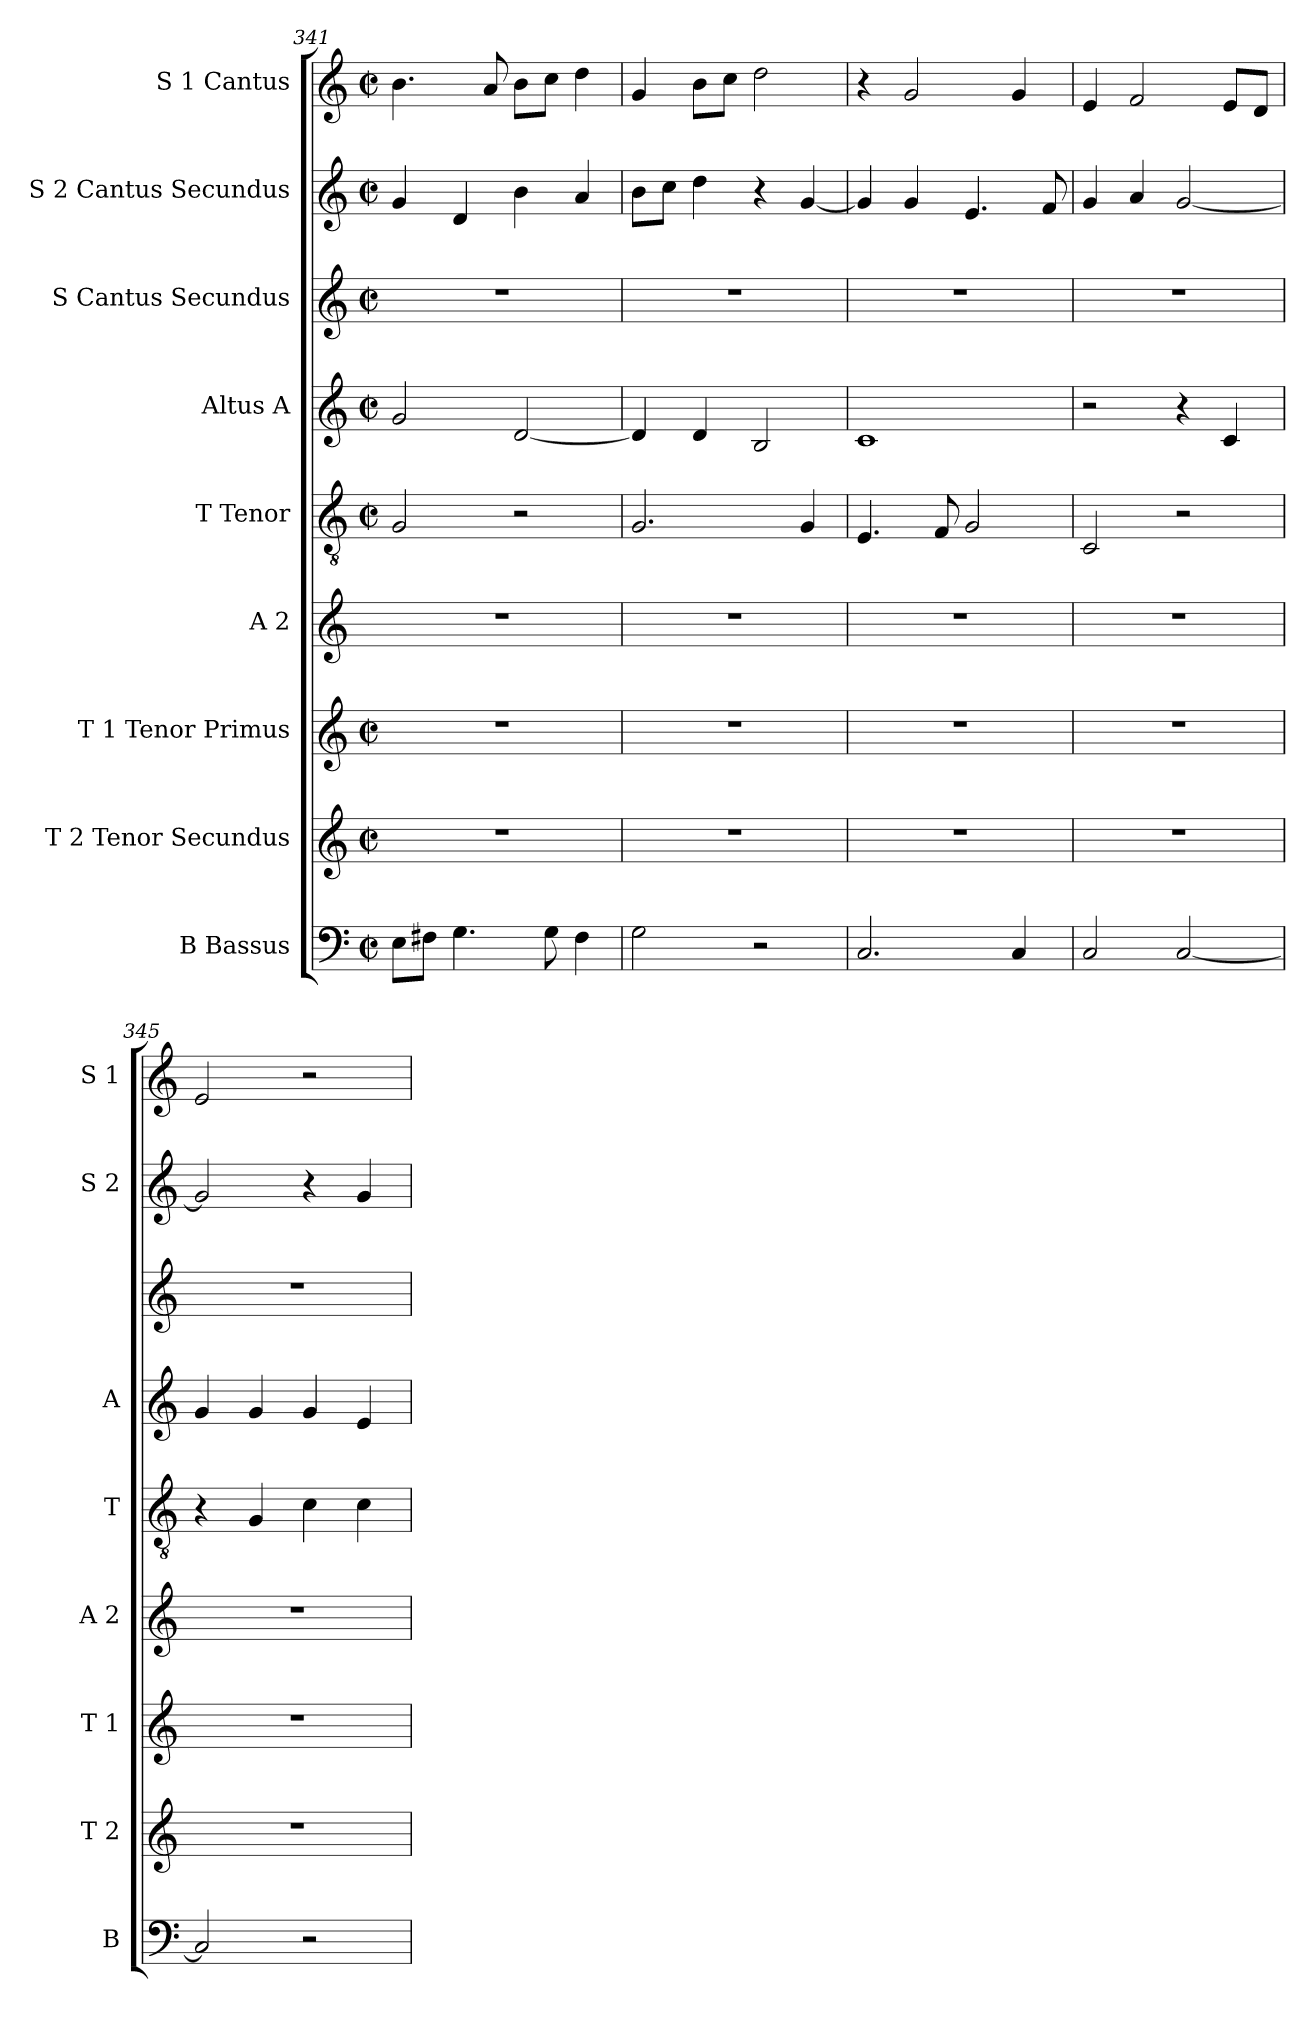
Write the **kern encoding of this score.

**kern	**kern	**kern	**kern	**kern	**kern	**kern	**kern	**kern
*part9	*part8	*part7	*part6	*part5	*part4	*part3	*part2	*part1
*staff9	*staff8	*staff7	*staff6	*staff5	*staff4	*staff3	*staff2	*staff1
*I"B Bassus	*I"T 2 Tenor Secundus	*I"T 1 Tenor Primus	*I"A 2	*I"T Tenor	*I"Altus A	*I"S Cantus Secundus	*I"S 2 Cantus Secundus	*I"S 1 Cantus
*I'B	*I'T 2	*I'T 1	*I'A 2	*I'T	*I'A	*	*I'S 2	*I'S 1
*clefF4	*clefG2	*clefG2	*clefG2	*clefGv2	*clefG2	*clefG2	*clefG2	*clefG2
*k[]	*k[]	*k[]	*k[]	*k[]	*k[]	*k[]	*k[]	*k[]
*C:	*C:	*C:	*C:	*C:	*C:	*C:	*C:	*C:
*M2/2	*M2/2	*M2/2	*	*M2/2	*M2/2	*M2/2	*M2/2	*M2/2
*met(c|)	*met(c|)	*met(c|)	*	*met(c|)	*met(c|)	*met(c|)	*met(c|)	*met(c|)
=341	=341	=341	=341	=341	=341	=341	=341	=341
8E\L	1r	1r	1r	2G/	2g/	1r	4g/	4.b\
8F#X\J	.	.	.	.	.	.	.	.
4.G\	.	.	.	.	.	.	4d/	.
.	.	.	.	.	.	.	.	8a/
.	.	.	.	2r	[<2d/	.	4b\	8b\L
8G\	.	.	.	.	.	.	.	8cc\J
4F#\	.	.	.	.	.	.	4a/	4dd\
=342	=342	=342	=342	=342	=342	=342	=342	=342
2G\	1r	1r	1r	2.G/	4d/]	1r	8b\L	4g/
.	.	.	.	.	.	.	8cc\J	.
.	.	.	.	.	4d/	.	4dd\	8b\L
.	.	.	.	.	.	.	.	8cc\J
2r	.	.	.	.	2B/	.	4r	2dd\
.	.	.	.	4G/	.	.	[<4g/	.
=343	=343	=343	=343	=343	=343	=343	=343	=343
2.C/	1r	1r	1r	4.E/	1c	1r	4g/]	4r
.	.	.	.	.	.	.	4g/	2g/
.	.	.	.	8F/	.	.	.	.
.	.	.	.	2G/	.	.	4.e/	.
4C/	.	.	.	.	.	.	.	4g/
.	.	.	.	.	.	.	8f/	.
=344	=344	=344	=344	=344	=344	=344	=344	=344
2C/	1r	1r	1r	2C/	2r	1r	4g/	4e/
.	.	.	.	.	.	.	4a/	2f/
[>2C/	.	.	.	2r	4r	.	[>2g/	.
.	.	.	.	.	4c/	.	.	8e/L
.	.	.	.	.	.	.	.	8d/J
!!LO:PB:g=z
=345	=345	=345	=345	=345	=345	=345	=345	=345
2C/]	1r	1r	1r	4r	4g/	1r	2g/]	2e/
.	.	.	.	4G/	4g/	.	.	.
2r	.	.	.	4c\	4g/	.	4r	2r
.	.	.	.	4c\	4e/	.	4g/	.
=	=	=	=	=	=	=	=	=
*-	*-	*-	*-	*-	*-	*-	*-	*-
